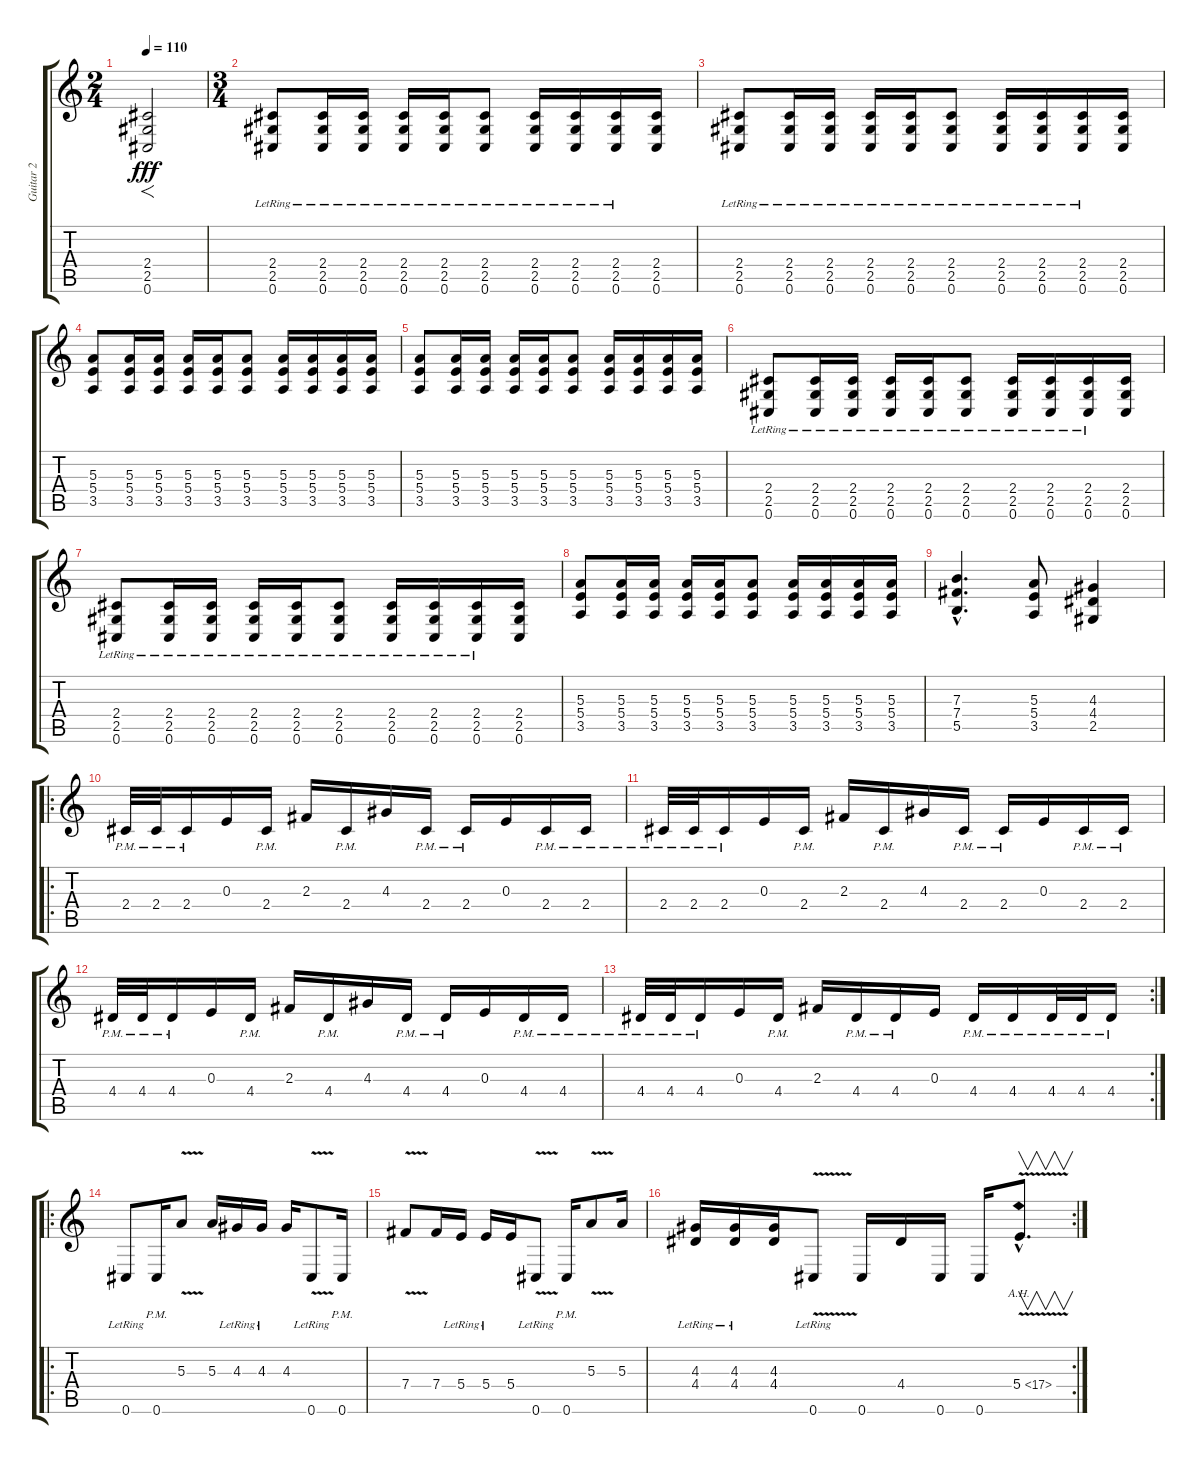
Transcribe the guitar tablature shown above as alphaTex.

\track ("Guitar 2" "Guitar 2") {instrument distortionguitar}
\staff {score tabs}
\tuning (Db4 Ab3 E3 B2 Gb2 Db2) {hide}
\ts (2 4)
\tempo 110
\clef g2
\ks c
(2.4 2.5 0.6).2{f dy fff instrument distortionguitar} |
\ts (3 4)
(2.4{lr} 2.5{lr} 0.6{lr}).8 (2.4{lr} 2.5{lr} 0.6{lr}).16 (2.4{lr} 2.5{lr} 0.6{lr}).16 (2.4{lr} 2.5{lr} 0.6{lr}).16 (2.4{lr} 2.5{lr} 0.6{lr}).16 (2.4{lr} 2.5{lr} 0.6{lr}).8 (2.4{lr} 2.5{lr} 0.6{lr}).16 (2.4{lr} 2.5{lr} 0.6{lr}).16 (2.4{lr} 2.5{lr} 0.6{lr}).16 (2.4 2.5 0.6).16 |
(2.4{lr} 2.5{lr} 0.6{lr}).8 (2.4{lr} 2.5{lr} 0.6{lr}).16 (2.4{lr} 2.5{lr} 0.6{lr}).16 (2.4{lr} 2.5{lr} 0.6{lr}).16 (2.4{lr} 2.5{lr} 0.6{lr}).16 (2.4{lr} 2.5{lr} 0.6{lr}).8 (2.4{lr} 2.5{lr} 0.6{lr}).16 (2.4{lr} 2.5{lr} 0.6{lr}).16 (2.4{lr} 2.5{lr} 0.6{lr}).16 (2.4 2.5 0.6).16 |
(5.3 5.4 3.5).8 (5.3 5.4 3.5).16 (5.3 5.4 3.5).16 (5.3 5.4 3.5).16 (5.3 5.4 3.5).16 (5.3 5.4 3.5).8 (5.3 5.4 3.5).16 (5.3 5.4 3.5).16 (5.3 5.4 3.5).16 (5.3 5.4 3.5).16 |
(5.3 5.4 3.5).8 (5.3 5.4 3.5).16 (5.3 5.4 3.5).16 (5.3 5.4 3.5).16 (5.3 5.4 3.5).16 (5.3 5.4 3.5).8 (5.3 5.4 3.5).16 (5.3 5.4 3.5).16 (5.3 5.4 3.5).16 (5.3 5.4 3.5).16 |
(2.4{lr} 2.5{lr} 0.6{lr}).8 (2.4{lr} 2.5{lr} 0.6{lr}).16 (2.4{lr} 2.5{lr} 0.6{lr}).16 (2.4{lr} 2.5{lr} 0.6{lr}).16 (2.4{lr} 2.5{lr} 0.6{lr}).16 (2.4{lr} 2.5{lr} 0.6{lr}).8 (2.4{lr} 2.5{lr} 0.6{lr}).16 (2.4{lr} 2.5{lr} 0.6{lr}).16 (2.4{lr} 2.5{lr} 0.6{lr}).16 (2.4 2.5 0.6).16 |
(2.4{lr} 2.5{lr} 0.6{lr}).8 (2.4{lr} 2.5{lr} 0.6{lr}).16 (2.4{lr} 2.5{lr} 0.6{lr}).16 (2.4{lr} 2.5{lr} 0.6{lr}).16 (2.4{lr} 2.5{lr} 0.6{lr}).16 (2.4{lr} 2.5{lr} 0.6{lr}).8 (2.4{lr} 2.5{lr} 0.6{lr}).16 (2.4{lr} 2.5{lr} 0.6{lr}).16 (2.4{lr} 2.5{lr} 0.6{lr}).16 (2.4 2.5 0.6).16 |
(5.3 5.4 3.5).8 (5.3 5.4 3.5).16 (5.3 5.4 3.5).16 (5.3 5.4 3.5).16 (5.3 5.4 3.5).16 (5.3 5.4 3.5).8 (5.3 5.4 3.5).16 (5.3 5.4 3.5).16 (5.3 5.4 3.5).16 (5.3 5.4 3.5).16 |
(7.3{hac} 7.4{hac} 5.5{hac}).4{d} (5.3 5.4 3.5).8 (4.3 4.4 2.5).4 |
\ro
2.4{pm}.32 2.4{pm}.32 2.4{pm}.16 0.3.16 2.4{pm}.16 2.3.16 2.4{pm}.16 4.3.16 2.4{pm}.16 2.4{pm}.16 0.3.16 2.4{pm}.16 2.4{pm}.16 |
2.4{pm}.32 2.4{pm}.32 2.4{pm}.16 0.3.16 2.4{pm}.16 2.3.16 2.4{pm}.16 4.3.16 2.4{pm}.16 2.4{pm}.16 0.3.16 2.4{pm}.16 2.4{pm}.16 |
4.4{pm}.32 4.4{pm}.32 4.4{pm}.16 0.3.16 4.4{pm}.16 2.3.16 4.4{pm}.16 4.3.16 4.4{pm}.16 4.4{pm}.16 0.3.16 4.4{pm}.16 4.4{pm}.16 |
\rc 2
4.4{pm}.32 4.4{pm}.32 4.4{pm}.16 0.3.16 4.4{pm}.16 2.3.16 4.4{pm}.16 4.4{pm}.16 0.3.16 4.4{pm}.16 4.4{pm}.16 4.4{pm}.32 4.4{pm}.32 4.4{pm}.16 |
\ro
0.6{lr}.8 0.6{pm}.16 5.3{v}.8 5.3.16 4.3{lr}.16 4.3{lr}.16 4.3.16 0.6{v lr}.8 0.6{pm}.16 |
7.4{v}.8 7.4.16 5.4{lr}.16 5.4{lr}.16 5.4.16 0.6{v lr}.8 0.6{pm}.16 5.3{v}.8 5.3.16 |
\rc 2
(4.3{lr} 4.4{lr}).16 (4.3{lr} 4.4{lr}).16 (4.3 4.4).16 0.6{v lr}.8 0.6.16 4.4.16 0.6.16 0.6.16 5.4{ah 12 v hac}.8{v d}
